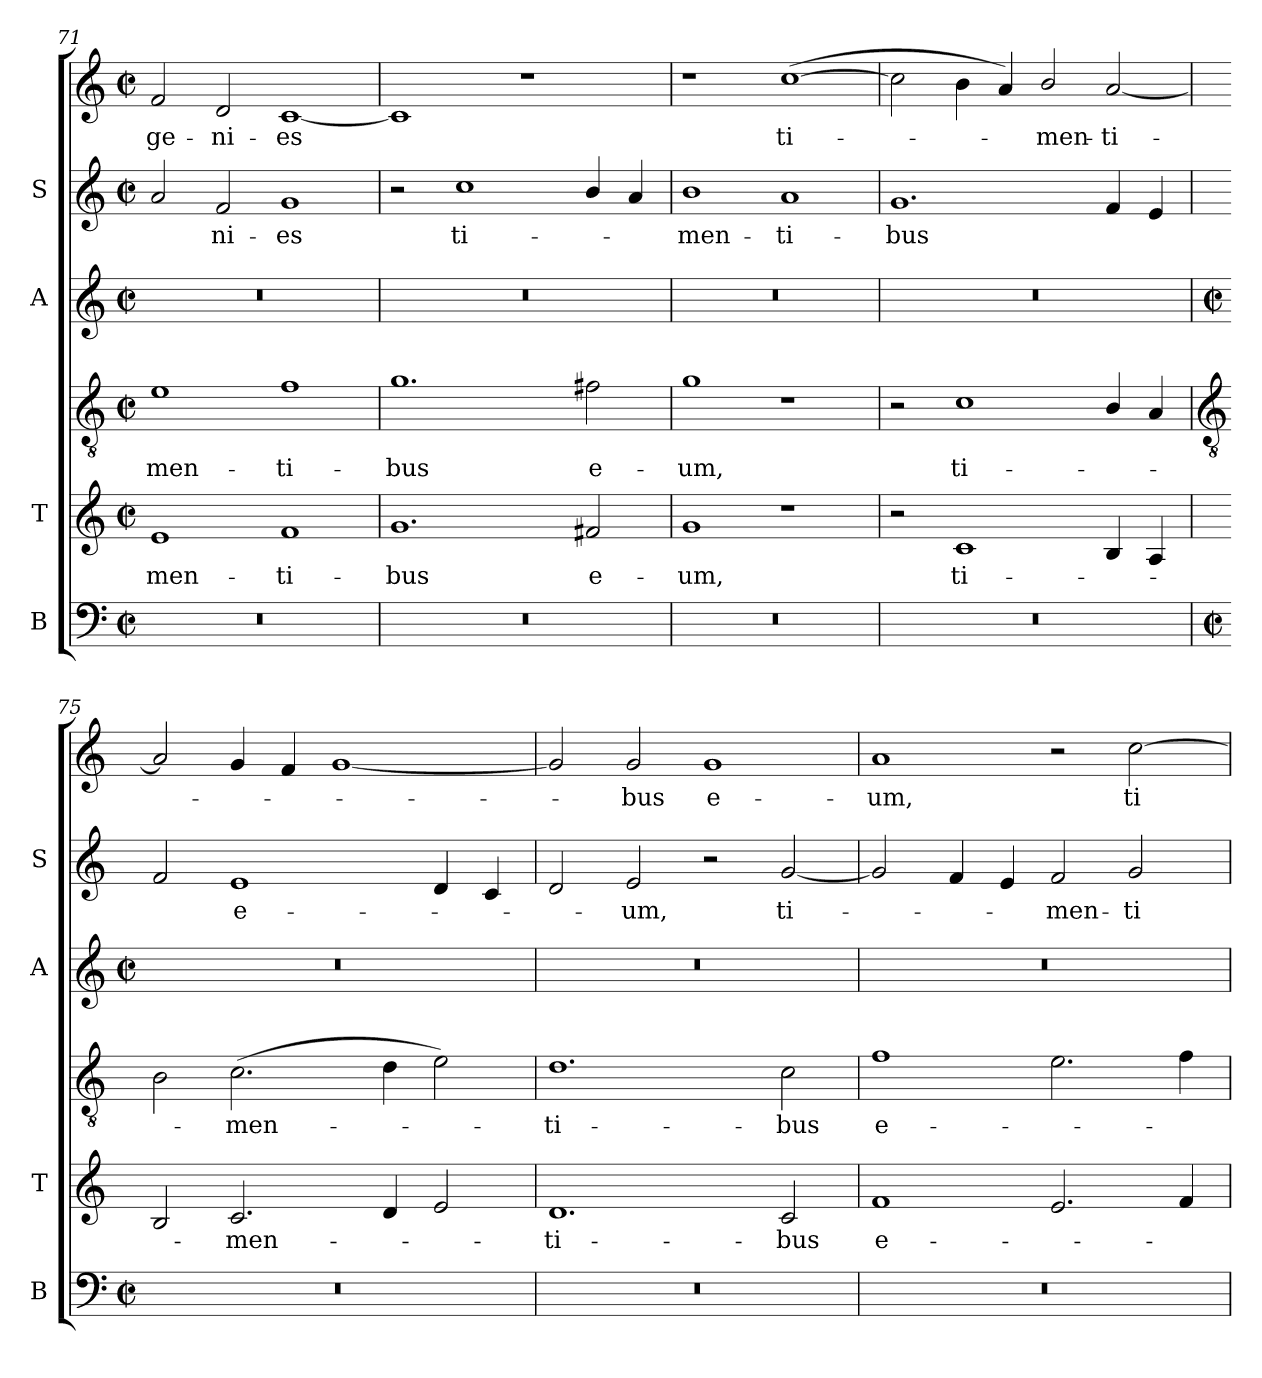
**kern	**kern	**text	**kern	**text	**kern	**kern	**text	**kern	**text
*part4	*part3	*part3	*part3	*part3	*part2	*part1	*part1	*part1	*part1
*staff6	*staff5	*staff5	*staff4	*staff4	*staff3	*staff2	*staff2	*staff1	*staff1
*I"B	*I"T	*	*	*	*I"A	*I"S	*	*	*
*I'B	*I'T	*	*	*	*I'A	*I'S	*	*	*
*clefF4	*	*	*clefGv2	*	*clefG2	*clefG2	*	*clefG2	*
*k[]	*k[]	*	*k[]	*	*k[]	*k[]	*	*k[]	*
*C:	*C:	*	*C:	*	*C:	*C:	*	*C:	*
*M4/2	*M4/2	*	*M4/2	*	*M4/2	*M4/2	*	*M4/2	*
*met(c|)	*met(c|)	*	*met(c|)	*	*met(c|)	*met(c|)	*	*met(c|)	*
=71	=71	=71	=71	=71	=71	=71	=71	=71	=71
!	!	!LO:LY:b	!	!LO:LY:b	!	!	!	!	!LO:LY:b
0r	1e	men-	1e	men-	0r	2a	.	2f	ge-
!	!	!	!	!	!	!	!LO:LY:b	!	!LO:LY:b
.	.	.	.	.	.	2f	ni-	2d	-ni-
!	!	!LO:LY:b	!	!LO:LY:b	!	!	!LO:LY:b	!	!LO:LY:b
.	1f	-ti-	1f	-ti-	.	1g	-es	[1c	-es
=72	=72	=72	=72	=72	=72	=72	=72	=72	=72
!	!	!LO:LY:b	!	!LO:LY:b	!	!	!	!	!
0r	1.g	-bus	1.g	-bus	0r	2r	.	1c]	.
!	!	!	!	!	!	!	!LO:LY:b	!	!
.	.	.	.	.	.	1cc	ti-	.	.
.	.	.	.	.	.	.	.	1r	.
!	!	!LO:LY:b	!	!LO:LY:b	!	!	!	!	!
.	2f#	e-	2f#	e-	.	4b/	.	.	.
.	.	.	.	.	.	4a	.	.	.
=73	=73	=73	=73	=73	=73	=73	=73	=73	=73
!	!	!LO:LY:b	!	!LO:LY:b	!	!	!LO:LY:b	!	!
0r	1g	-um,	1g	-um,	0r	1b	men-	1r	.
!	!	!	!	!	!	!	!LO:LY:b	!	!LO:LY:b
.	1r	.	1r	.	.	1a	-ti-	(>[1cc	ti-
=74	=74	=74	=74	=74	=74	=74	=74	=74	=74
!	!	!	!	!	!	!	!LO:LY:b	!	!
0r	2r	.	2r	.	0r	1.g	bus	2cc]	.
!	!	!LO:LY:b	!	!LO:LY:b	!	!	!	!	!
.	1c	ti-	1c	ti-	.	.	.	4b	.
.	.	.	.	.	.	.	.	4a)	.
!	!	!	!	!	!	!	!	!	!LO:LY:b
.	.	.	.	.	.	.	.	2b/	-men-
!	!	!	!	!	!	!	!	!	!LO:LY:b
.	4B/	.	4B/	.	.	4f	.	[2a	-ti-
.	4A	.	4A	.	.	4e	.	.	.
!!LO:LB:g=z
=75	=75	=75	=75	=75	=75	=75	=75	=75	=75
*	*	*	*clefGv2	*	*	*	*	*	*
*M4/2	*	*	*	*	*M4/2	*	*	*	*
*met(c|)	*	*	*	*	*met(c|)	*	*	*	*
0r	2B	.	2B	.	0r	2f	.	2a]	.
!	!	!LO:LY:b	!	!LO:LY:b	!	!	!LO:LY:b	!	!
.	2.c	men-	(>2.c	men-	.	1e	e-	4g	.
.	.	.	.	.	.	.	.	4f	.
.	.	.	.	.	.	.	.	[1g	.
.	4d	.	4d	.	.	.	.	.	.
.	2e	.	2e)	.	.	4d	.	.	.
.	.	.	.	.	.	4c	.	.	.
!!LO:LB:g=z
=76	=76	=76	=76	=76	=76	=76	=76	=76	=76
!	!	!LO:LY:b	!	!LO:LY:b	!	!	!	!	!
0r	1.d	ti-	1.d	ti-	0r	2d	.	2g]	.
!	!	!	!	!	!	!	!LO:LY:b	!	!LO:LY:b
.	.	.	.	.	.	2e	-um,	2g	bus
!	!	!	!	!	!	!	!	!	!LO:LY:b
.	.	.	.	.	.	2r	.	1g	e-
!	!	!LO:LY:b	!	!LO:LY:b	!	!	!LO:LY:b	!	!
.	2c	-bus	2c	-bus	.	[2g	ti-	.	.
=77	=77	=77	=77	=77	=77	=77	=77	=77	=77
!	!	!LO:LY:b	!	!LO:LY:b	!	!	!	!	!LO:LY:b
0r	1f	e-	1f	e-	0r	2g]	.	1a	um,
.	.	.	.	.	.	4f	.	.	.
.	.	.	.	.	.	4e	.	.	.
!	!	!	!	!	!	!	!LO:LY:b	!	!
.	2.e	.	2.e	.	.	2f	men-	2r	.
!	!	!	!	!	!	!	!LO:LY:b	!	!LO:LY:b
.	.	.	.	.	.	2g	-ti-	[2cc	ti-
.	4f	.	4f	.	.	.	.	.	.
=	=	=	=	=	=	=	=	=	=
*-	*-	*-	*-	*-	*-	*-	*-	*-	*-
